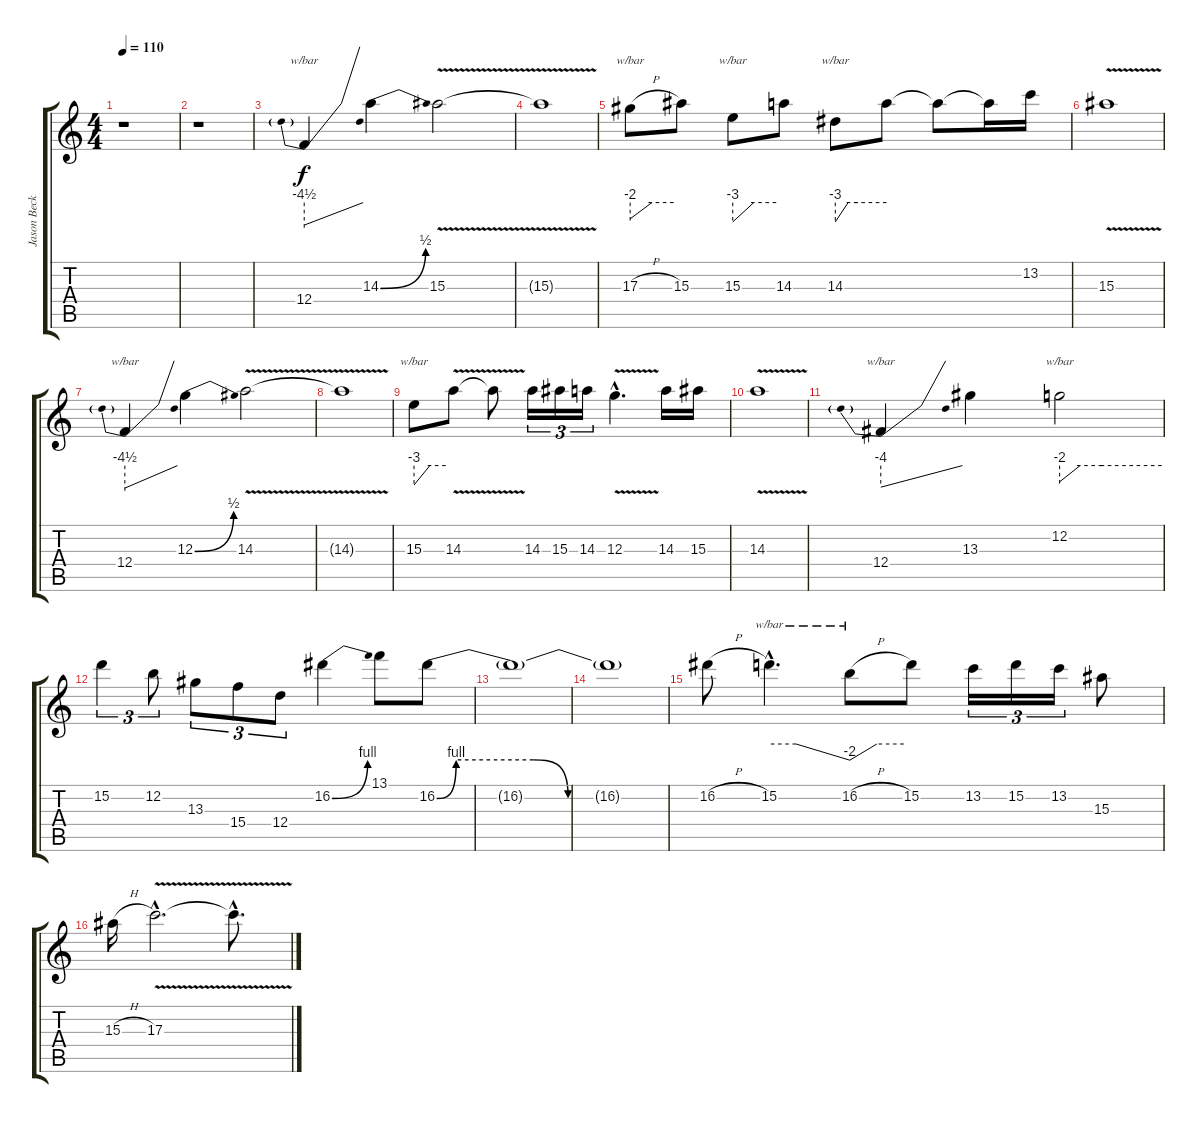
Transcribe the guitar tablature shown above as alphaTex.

\track ("Jason Becker" "Jason Beck") {instrument distortionguitar}
\staff {score tabs}
\tuning (E4 B3 G3 D3 A2 E2) {hide}
\ts (4 4)
\tempo 110
\clef g2
\ks c
r.1{dy f instrument distortionguitar} |
r.1 |
12.4.4{tbe (predivedive default 0 -18 60 0)} 14.3{be (bend 0 0 60 2)}.4 15.3{v}.2 |
15.3{t}.1 |
17.3{h}.8{tbe (custom default 0 -8 30 0 60 0)} 15.3.8 15.3.8{tbe (custom default 0 -12 29 0 60 0)} 14.3.8 14.3.8{tbe (custom default 0 -12 15 0 26 0 60 0)} 14.3{t}.8 14.3{t}.8 14.3{t}.16 13.2.16 |
15.3{v}.1 |
12.4.4{tbe (predivedive default 0 -18 60 0)} 12.3{be (bend 0 0 60 2)}.4 14.3{v}.2 |
14.3{t}.1 |
15.3.8{tbe (custom default 0 -12 30 0 60 0)} 14.3{v}.8 14.3{t}.8 14.3.16{tu (3 2)} 15.3.16{tu (3 2)} 14.3.16{tu (3 2)} 12.3{v hac}.4{d} 14.3.16 15.3.16 |
14.3{v}.1 |
12.4.4{tbe (predivedive default 0 -16 60 0)} 13.3.4 12.2.2{tbe (custom default 0 -8 12 0 25 0 60 0)} |
15.2.4{tu (3 2)} 12.2.8{tu (3 2)} 13.3.8{tu (3 2)} 15.4.8{tu (3 2)} 12.4.8{tu (3 2)} 16.2{be (bend 0 0 60 4)}.4 13.1.8 16.2{be (custom 0 0 5 4 25 4 34 0 60 0)}.8 |
16.2{t}.1 |
16.2{t}.1 |
16.2{h}.8 15.2{hac}.4{d tbe (custom default 0 0 20 0 60 -8)} 16.2{h}.8{tbe (custom default 0 -8 30 0 60 0)} 15.2.8 13.2.16{tu (3 2)} 15.2.16{tu (3 2)} 13.2.16{tu (3 2)} 15.3.8 |
15.3{h}.16 17.3{v hac}.2{d} 17.3{hac t}.8{d}
